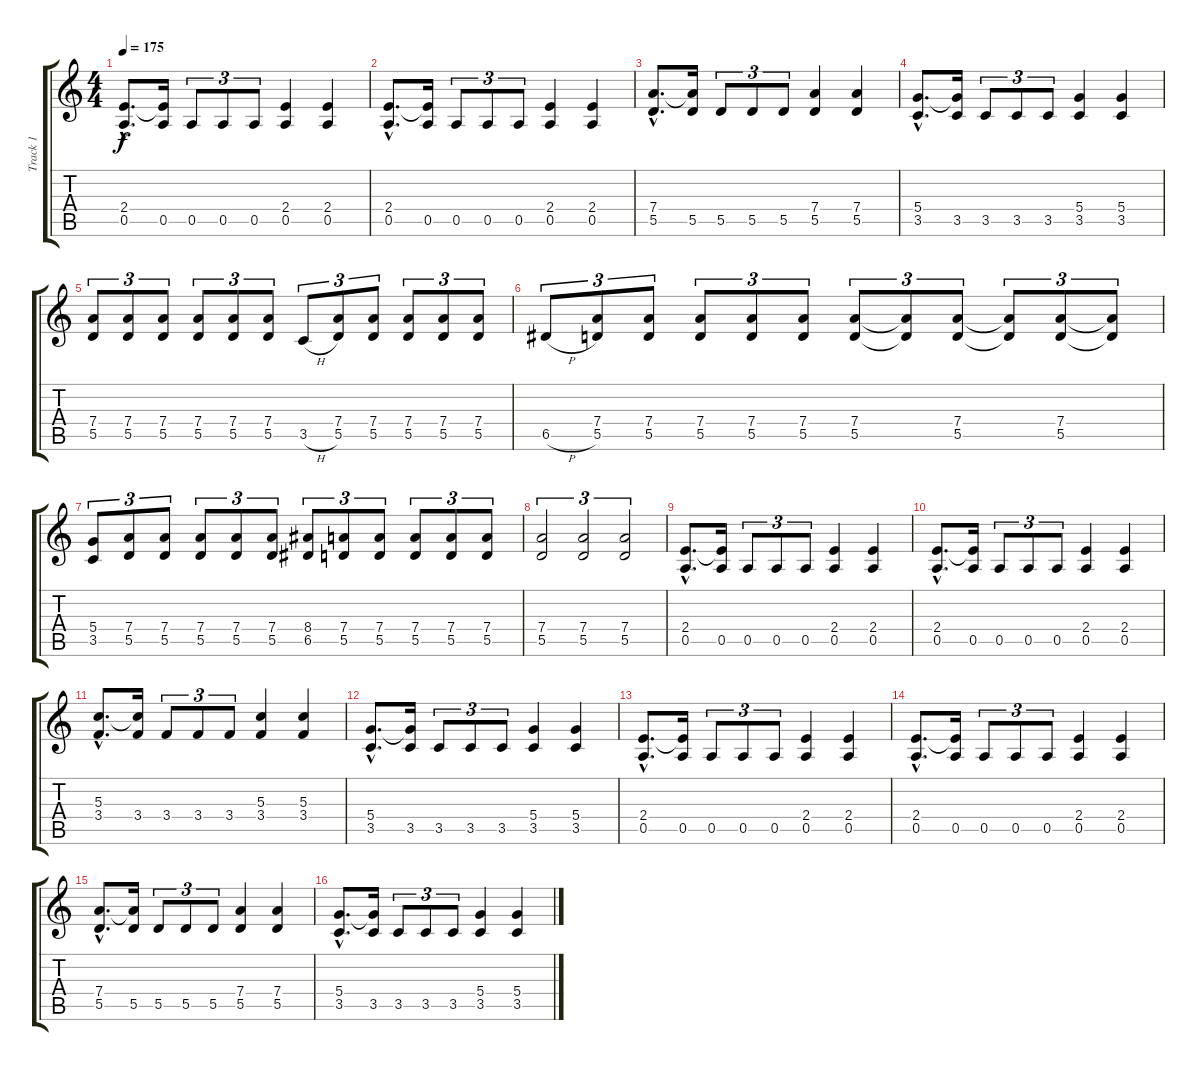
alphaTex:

\track ("Track 1" "Track 1") {instrument overdrivenguitar}
\staff {score tabs}
\tuning (E4 B3 G3 D3 A2 E2) {hide}
\ts (4 4)
\tempo 175
\clef g2
\ks c
(2.4{hac} 0.5{hac}).8{d dy f} (2.4{t} 0.5).16 0.5.8{tu (3 2)} 0.5.8{tu (3 2)} 0.5.8{tu (3 2)} (2.4 0.5).4 (2.4 0.5).4 |
(2.4{hac} 0.5{hac}).8{d} (2.4{t} 0.5).16 0.5.8{tu (3 2)} 0.5.8{tu (3 2)} 0.5.8{tu (3 2)} (2.4 0.5).4 (2.4 0.5).4 |
(7.4{hac} 5.5{hac}).8{d} (7.4{t} 5.5).16 5.5.8{tu (3 2)} 5.5.8{tu (3 2)} 5.5.8{tu (3 2)} (7.4 5.5).4 (7.4 5.5).4 |
(5.4{hac} 3.5{hac}).8{d} (5.4{t} 3.5).16 3.5.8{tu (3 2)} 3.5.8{tu (3 2)} 3.5.8{tu (3 2)} (5.4 3.5).4 (5.4 3.5).4 |
(7.4 5.5).8{tu (3 2)} (7.4 5.5).8{tu (3 2)} (7.4 5.5).8{tu (3 2)} (7.4 5.5).8{tu (3 2)} (7.4 5.5).8{tu (3 2)} (7.4 5.5).8{tu (3 2)} 3.5{h}.8{tu (3 2)} (7.4 5.5).8{tu (3 2)} (7.4 5.5).8{tu (3 2)} (7.4 5.5).8{tu (3 2)} (7.4 5.5).8{tu (3 2)} (7.4 5.5).8{tu (3 2)} |
6.5{h}.8{tu (3 2)} (7.4 5.5).8{tu (3 2)} (7.4 5.5).8{tu (3 2)} (7.4 5.5).8{tu (3 2)} (7.4 5.5).8{tu (3 2)} (7.4 5.5).8{tu (3 2)} (7.4 5.5).8{tu (3 2)} (7.4{t} 5.5{t}).8{tu (3 2)} (7.4 5.5).8{tu (3 2)} (7.4{t} 5.5{t}).8{tu (3 2)} (7.4 5.5).8{tu (3 2)} (7.4{t} 5.5{t}).8{tu (3 2)} |
(5.4 3.5).8{tu (3 2)} (7.4 5.5).8{tu (3 2)} (7.4 5.5).8{tu (3 2)} (7.4 5.5).8{tu (3 2)} (7.4 5.5).8{tu (3 2)} (7.4 5.5).8{tu (3 2)} (8.4 6.5).8{tu (3 2)} (7.4 5.5).8{tu (3 2)} (7.4 5.5).8{tu (3 2)} (7.4 5.5).8{tu (3 2)} (7.4 5.5).8{tu (3 2)} (7.4 5.5).8{tu (3 2)} |
(7.4 5.5).2{tu (3 2)} (7.4 5.5).2{tu (3 2)} (7.4 5.5).2{tu (3 2)} |
(2.4{hac} 0.5{hac}).8{d} (2.4{t} 0.5).16 0.5.8{tu (3 2)} 0.5.8{tu (3 2)} 0.5.8{tu (3 2)} (2.4 0.5).4 (2.4 0.5).4 |
(2.4{hac} 0.5{hac}).8{d} (2.4{t} 0.5).16 0.5.8{tu (3 2)} 0.5.8{tu (3 2)} 0.5.8{tu (3 2)} (2.4 0.5).4 (2.4 0.5).4 |
(5.3{hac} 3.4{hac}).8{d} (5.3{t} 3.4).16 3.4.8{tu (3 2)} 3.4.8{tu (3 2)} 3.4.8{tu (3 2)} (5.3 3.4).4 (5.3 3.4).4 |
(5.4{hac} 3.5{hac}).8{d} (5.4{t} 3.5).16 3.5.8{tu (3 2)} 3.5.8{tu (3 2)} 3.5.8{tu (3 2)} (5.4 3.5).4 (5.4 3.5).4 |
(2.4{hac} 0.5{hac}).8{d} (2.4{t} 0.5).16 0.5.8{tu (3 2)} 0.5.8{tu (3 2)} 0.5.8{tu (3 2)} (2.4 0.5).4 (2.4 0.5).4 |
(2.4{hac} 0.5{hac}).8{d} (2.4{t} 0.5).16 0.5.8{tu (3 2)} 0.5.8{tu (3 2)} 0.5.8{tu (3 2)} (2.4 0.5).4 (2.4 0.5).4 |
(7.4{hac} 5.5{hac}).8{d} (7.4{t} 5.5).16 5.5.8{tu (3 2)} 5.5.8{tu (3 2)} 5.5.8{tu (3 2)} (7.4 5.5).4 (7.4 5.5).4 |
(5.4{hac} 3.5{hac}).8{d} (5.4{t} 3.5).16 3.5.8{tu (3 2)} 3.5.8{tu (3 2)} 3.5.8{tu (3 2)} (5.4 3.5).4 (5.4 3.5).4
